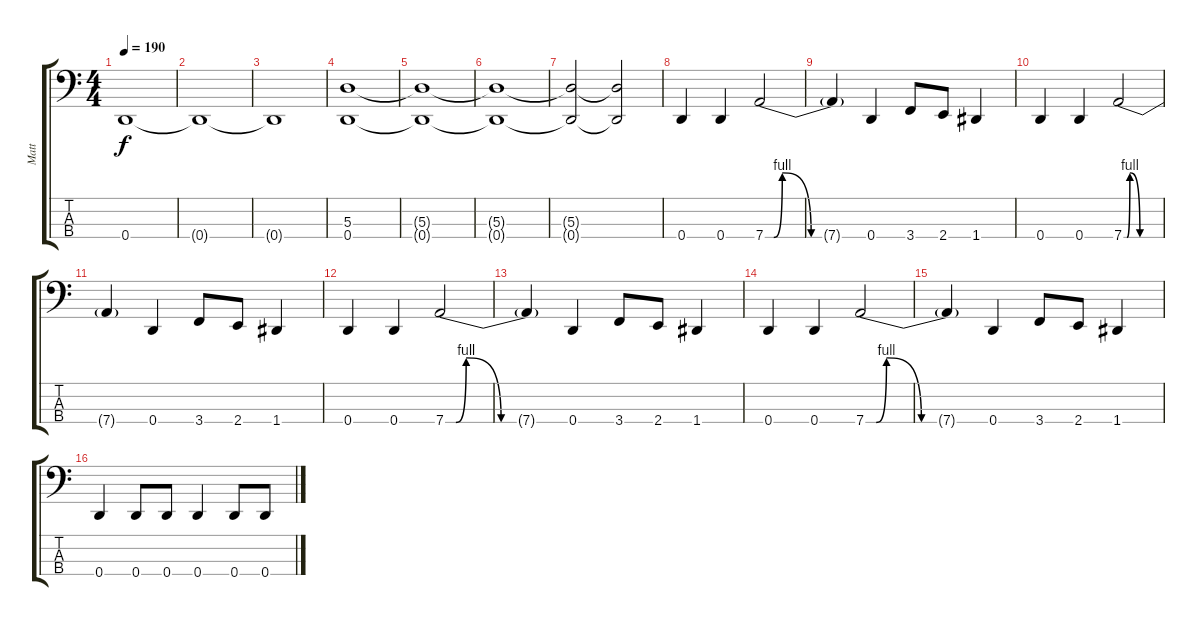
\track ("Matt" "Matt") {instrument electricbasspick}
\staff {score tabs}
\tuning (G2 D2 A1 D1) {hide}
\ts (4 4)
\tempo 190
\clef f4
\ks c
0.4{t}.1{dy f} |
0.4{t}.1 |
0.4{t}.1 |
(5.3 0.4).1 |
(5.3{t} 0.4{t}).1 |
(5.3{t} 0.4{t}).1 |
(5.3{t} 0.4{t}).2 (5.3{t} 0.4{t}).2 |
0.4.4 0.4.4 7.4{be (custom 0 0 5 0 10 4 27 0 60 0)}.2 |
7.4{t}.4 0.4.4 3.4.8 2.4.8 1.4.4 |
0.4.4 0.4.4 7.4{be (custom 0 0 5 0 10 4 27 0 60 0)}.2 |
7.4{t}.4 0.4.4 3.4.8 2.4.8 1.4.4 |
0.4.4 0.4.4 7.4{be (custom 0 0 5 0 10 4 27 0 60 0)}.2 |
7.4{t}.4 0.4.4 3.4.8 2.4.8 1.4.4 |
0.4.4 0.4.4 7.4{be (custom 0 0 5 0 10 4 27 0 60 0)}.2 |
7.4{t}.4 0.4.4 3.4.8 2.4.8 1.4.4 |
0.4.4 0.4.8 0.4.8 0.4.4 0.4.8 0.4.8
